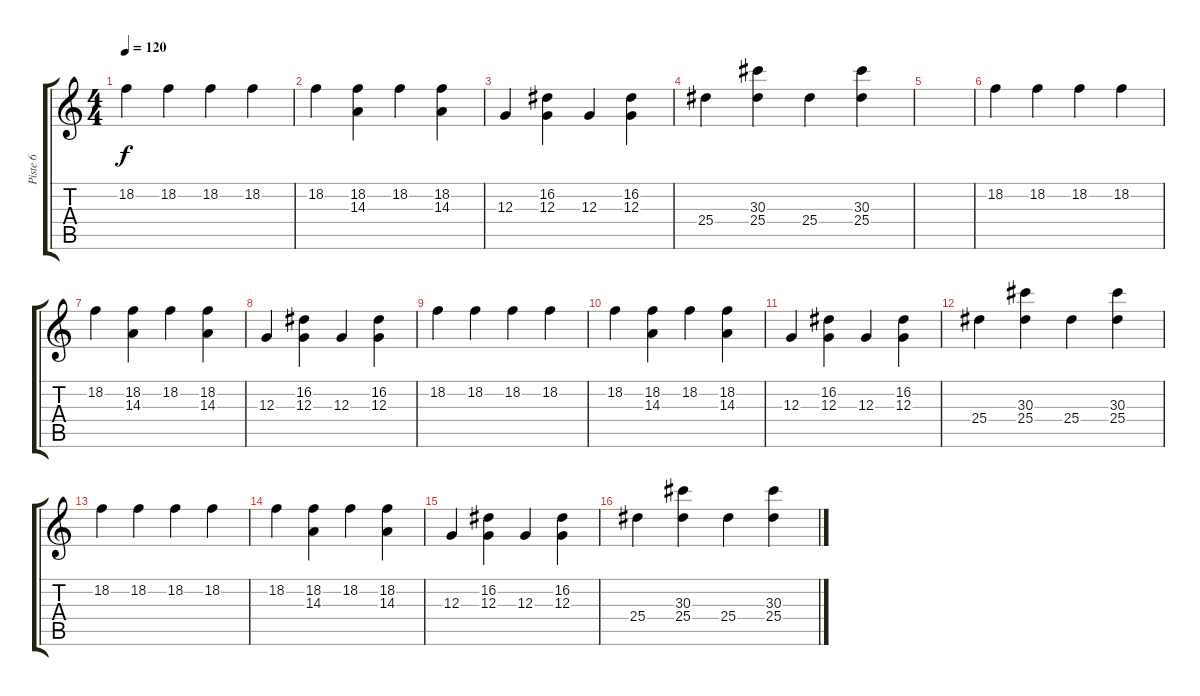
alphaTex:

\track ("Piste 6" "Piste 6") {instrument rockorgan}
\staff {score tabs}
\tuning (E4 B3 G3 D3 A2 E2) {hide}
\ts (4 4)
\tempo 120
\clef g2
\ks c
18.2.4{dy f} 18.2.4 18.2.4 18.2.4 |
18.2.4 (18.2 14.3).4 18.2.4 (18.2 14.3).4 |
12.3.4 (16.2 12.3).4 12.3.4 (16.2 12.3).4 |
25.4.4 (30.3 25.4).4 25.4.4 (30.3 25.4).4 |
|
18.2.4 18.2.4 18.2.4 18.2.4 |
18.2.4 (18.2 14.3).4 18.2.4 (18.2 14.3).4 |
12.3.4 (16.2 12.3).4 12.3.4 (16.2 12.3).4 |
18.2.4 18.2.4 18.2.4 18.2.4 |
18.2.4 (18.2 14.3).4 18.2.4 (18.2 14.3).4 |
12.3.4 (16.2 12.3).4 12.3.4 (16.2 12.3).4 |
25.4.4 (30.3 25.4).4 25.4.4 (30.3 25.4).4 |
18.2.4 18.2.4 18.2.4 18.2.4 |
18.2.4 (18.2 14.3).4 18.2.4 (18.2 14.3).4 |
12.3.4 (16.2 12.3).4 12.3.4 (16.2 12.3).4 |
25.4.4 (30.3 25.4).4 25.4.4 (30.3 25.4).4
